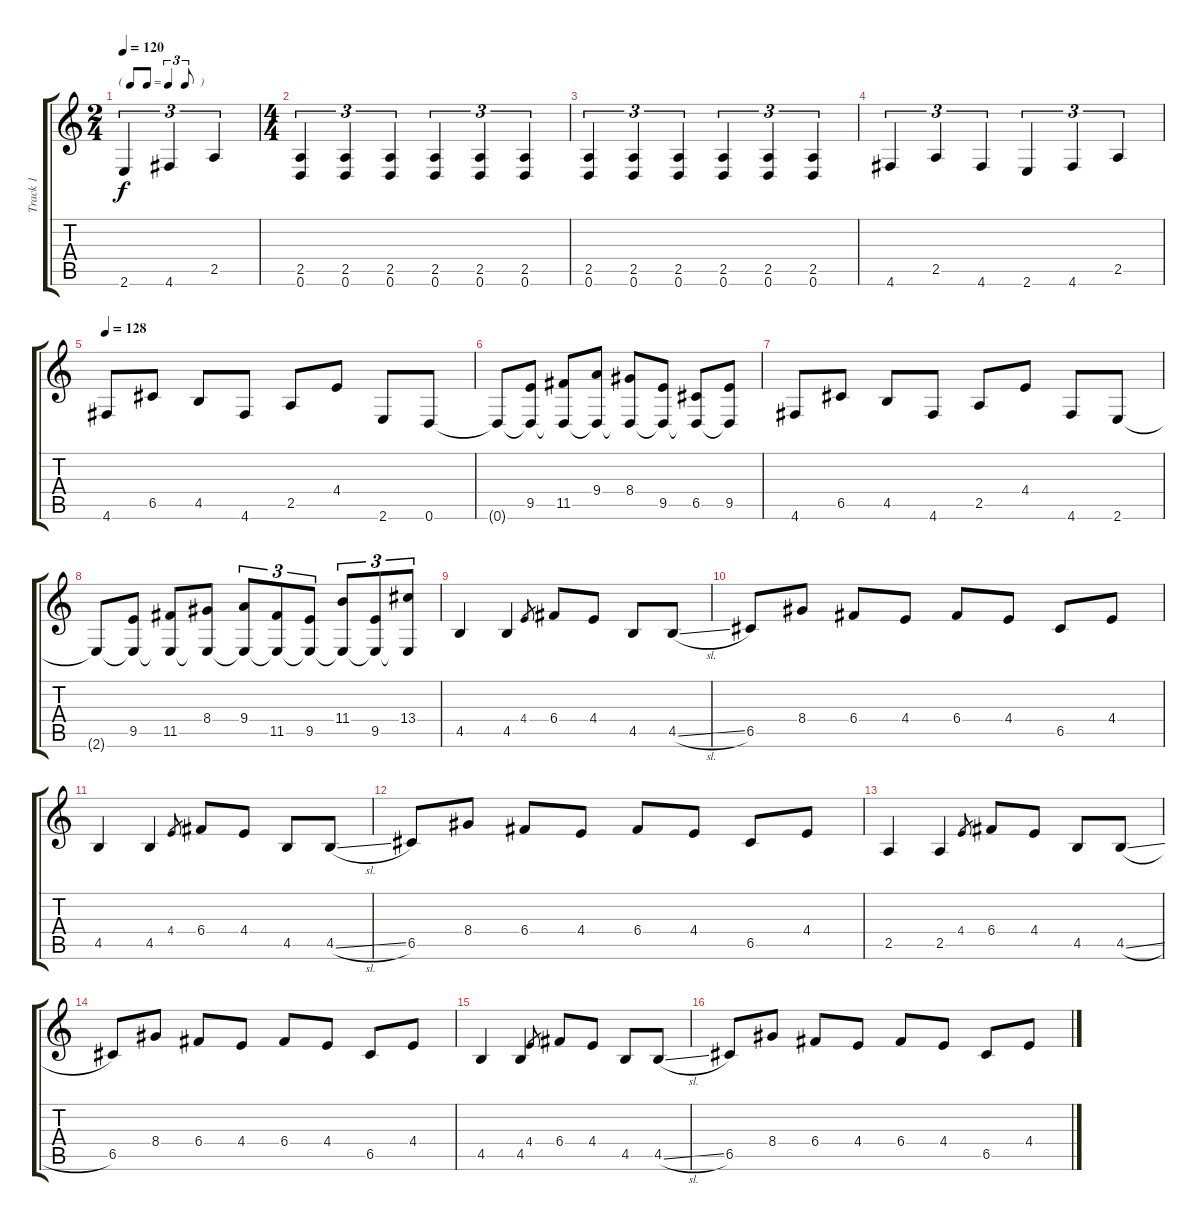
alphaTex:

\track ("Track 1" "Track 1") {instrument distortionguitar}
\staff {score tabs}
\tuning (D4 A3 F3 C3 G2 D2) {hide}
\ts (2 4)
\tf triplet8th
\tempo 120
\clef g2
\ks c
2.6.4{tu (3 2) dy f} 4.6.4{tu (3 2)} 2.5.4{tu (3 2)} |
\ts (4 4)
(2.5 0.6).4{tu (3 2)} (2.5 0.6).4{tu (3 2)} (2.5 0.6).4{tu (3 2)} (2.5 0.6).4{tu (3 2)} (2.5 0.6).4{tu (3 2)} (2.5 0.6).4{tu (3 2)} |
(2.5 0.6).4{tu (3 2)} (2.5 0.6).4{tu (3 2)} (2.5 0.6).4{tu (3 2)} (2.5 0.6).4{tu (3 2)} (2.5 0.6).4{tu (3 2)} (2.5 0.6).4{tu (3 2)} |
4.6.4{tu (3 2)} 2.5.4{tu (3 2)} 4.6.4{tu (3 2)} 2.6.4{tu (3 2)} 4.6.4{tu (3 2)} 2.5.4{tu (3 2)} |
\tempo 128
4.6.8 6.5.8 4.5.8 4.6.8 2.5.8 4.4.8 2.6.8 0.6.8 |
0.6{t}.8 (9.5 0.6{t}).8 (11.5 0.6{t}).8 (9.4 0.6{t}).8 (8.4 0.6{t}).8 (9.5 0.6{t}).8 (6.5 0.6{t}).8 (9.5 0.6{t}).8 |
4.6.8 6.5.8 4.5.8 4.6.8 2.5.8 4.4.8 4.6.8 2.6.8 |
2.6{t}.8 (9.5 2.6{t}).8 (11.5 2.6{t}).8 (8.4 2.6{t}).8 (9.4 2.6{t}).8{tu (3 2)} (11.5 2.6{t}).8{tu (3 2)} (9.5 2.6{t}).8{tu (3 2)} (11.4 2.6{t}).8{tu (3 2)} (9.5 2.6{t}).8{tu (3 2)} (13.4 2.6{t}).8{tu (3 2)} |
4.5.4 4.5.4 4.4.8{gr} 6.4.8 4.4.8 4.5.8 4.5{sl}.8 |
6.5.8 8.4.8 6.4.8 4.4.8 6.4.8 4.4.8 6.5.8 4.4.8 |
4.5.4 4.5.4 4.4.8{gr} 6.4.8 4.4.8 4.5.8 4.5{sl}.8 |
6.5.8 8.4.8 6.4.8 4.4.8 6.4.8 4.4.8 6.5.8 4.4.8 |
2.5.4 2.5.4 4.4.8{gr} 6.4.8 4.4.8 4.5.8 4.5{sl}.8 |
6.5.8 8.4.8 6.4.8 4.4.8 6.4.8 4.4.8 6.5.8 4.4.8 |
4.5.4 4.5.4 4.4.8{gr} 6.4.8 4.4.8 4.5.8 4.5{sl}.8 |
6.5.8 8.4.8 6.4.8 4.4.8 6.4.8 4.4.8 6.5.8 4.4.8
